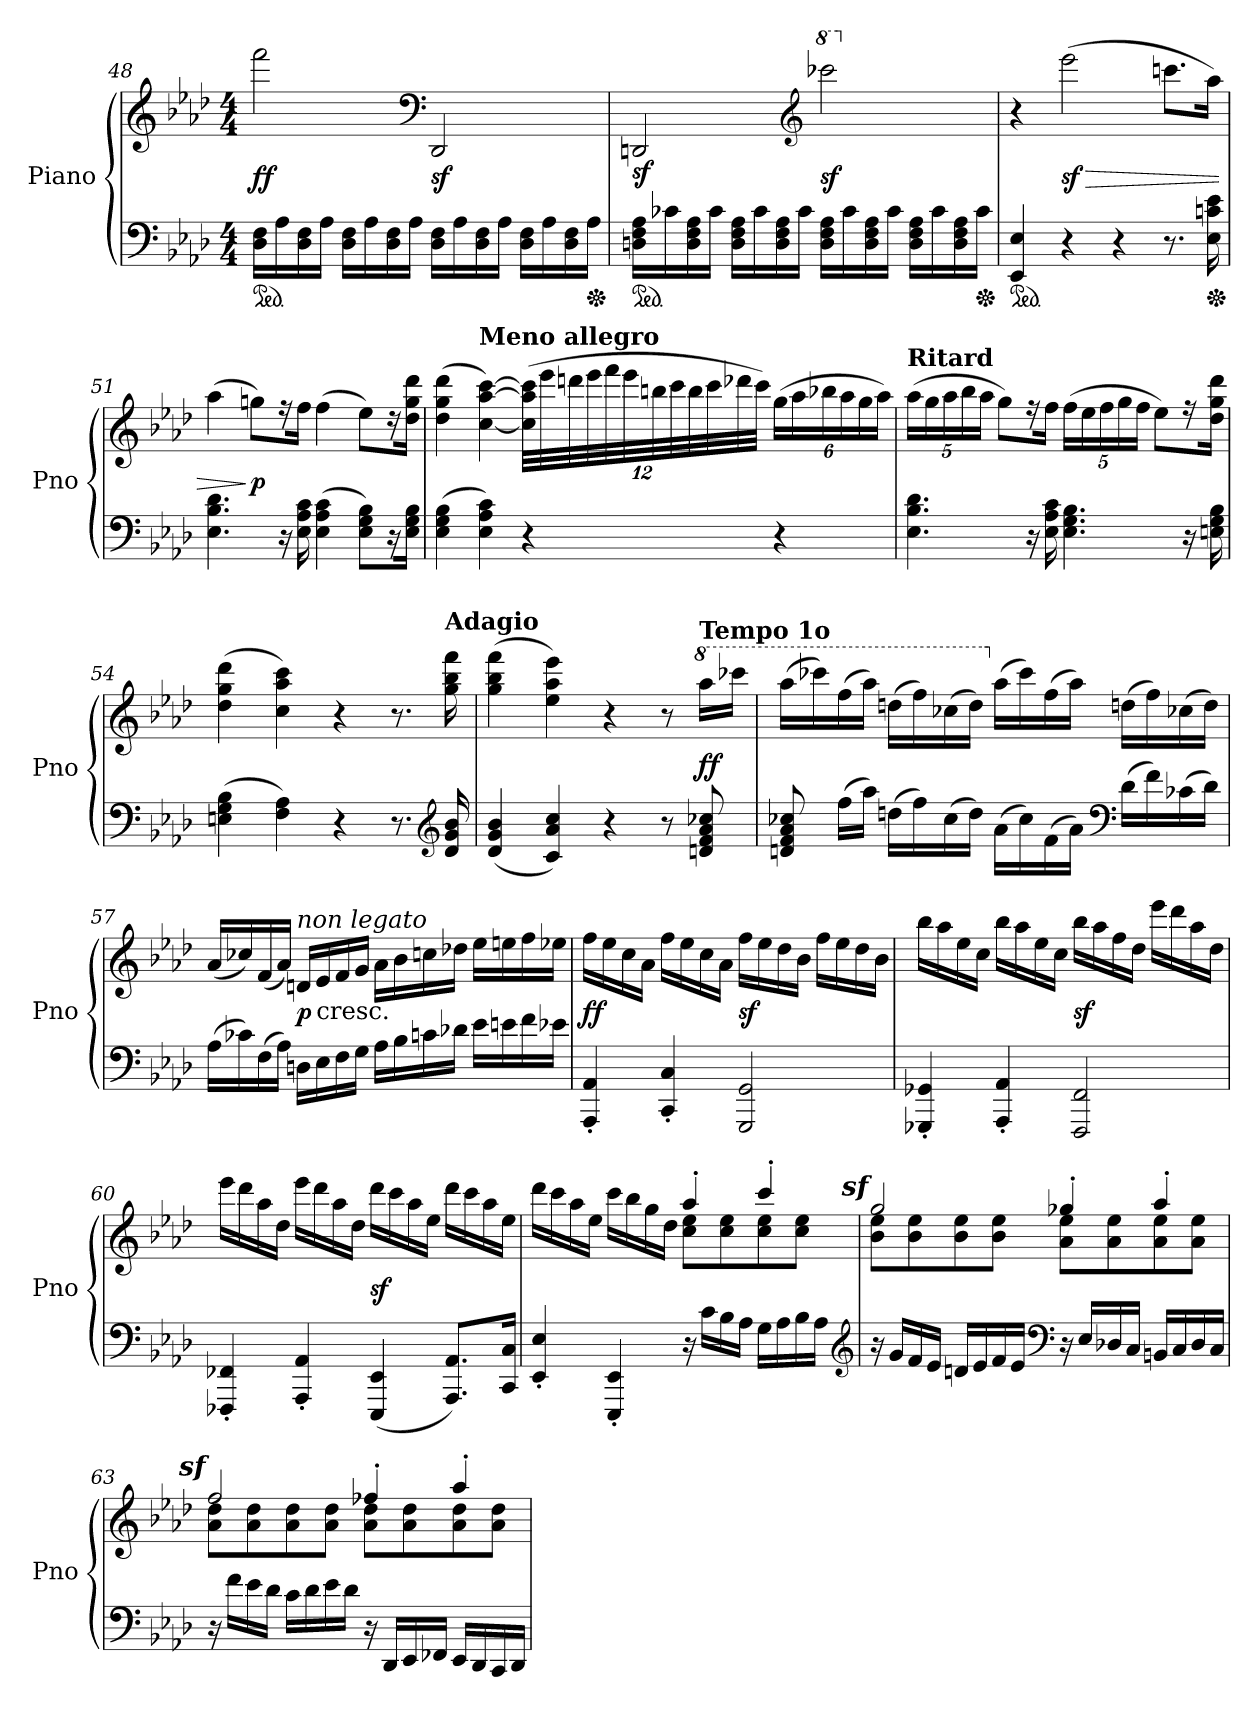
**kern	**kern	**dynam
*part1	*part1	*part1
*staff2	*staff1	*staff1/2
*I"Piano	*	*
*I'Pno	*	*
*clefF4	*clefG2	*
*k[b-e-a-d-]	*k[b-e-a-d-]	*
*M4/4	*M4/4	*
*ped	*	*
=48	=48	=48
16D- 16FLL	2fff	ff
16A-	.	.
16D- 16F	.	.
16A-JJ	.	.
16D- 16FLL	.	.
16A-	.	.
16D- 16F	.	.
16A-JJ	.	.
*	*clefF4	*
16D- 16FLL	2DD-	sf
16A-	.	.
16D- 16F	.	.
16A-JJ	.	.
16D- 16FLL	.	.
16A-	.	.
16D- 16F	.	.
*Xped	*	*
16A-JJ	.	.
=49	=49	=49
*ped	*	*
16Dn 16F 16A-LL	2DDn	sf
16c-X	.	.
16D 16F 16A-	.	.
16c-JJ	.	.
16D 16F 16A-LL	.	.
16c-	.	.
16D 16F 16A-	.	.
16c-JJ	.	.
*	*clefG2	*
*	*8va	*
16D 16F 16A-LL	2cccc-X	sf
16c-	.	.
16D 16F 16A-	.	.
16c-JJ	.	.
16D 16F 16A-LL	.	.
16c-	.	.
16D 16F 16A-	.	.
*Xped	*	*
16c-JJ	.	.
=50	=50	=50
*	*X8va	*
*ped	*	*
4EE- 4E-	4r	.
4r	(2eee-	> sf
4r	.	.
8.r	8.cccnL	.
*Xped	*	*
16E- 16cn 16e-	16aa-Jk)	.
=51	=51	=51
4.E- 4.B- 4.d-	(4aa-	.
.	8ggnL)	] p
16r	16rff	.
16E- 16A- 16c	16ffJk	.
(4E- 4A- 4c	(4ff	.
8E- 8G 8B-L)	8ee-L)	.
16r	16rdd	.
16E- 16G 16B-Jk	16dd- 16gg 16ddd-Jk	.
=52	=52	=52
(4E- 4G 4B-	(4dd- 4gg 4ddd-	.
!	!LO:TX:a:B:t=Meno allegro	!
4E- 4A- 4c)	[4cc [4aa- [4ccc)	.
*	*MM60	*
4r	(48cc] 48aa-] 48ccc]LLL	.
.	48eee-	.
.	48dddn	.
.	48eee-	.
.	48fff	.
.	48eee-	.
.	48bbn	.
.	48ccc	.
.	48bb	.
.	48ccc	.
.	48ddd-X	.
.	48cccJJJ)	.
4r	(24ggLL	.
.	24aa-	.
.	24bb-X	.
.	24aa-	.
.	24gg	.
.	24aa-JJ)	.
=53	=53	=53
!	!LO:TX:a:B:t=Ritard	!
4.E- 4.B- 4.d-	(20aa-LL	.
.	20gg	.
.	20aa-	.
.	20bb-	.
.	20aa-JJ	.
.	8ggL)	.
16r	16rff	.
16E- 16A- 16c	16ffJk	.
4.E- 4.G 4.B-	(20ffLL	.
.	20ee-	.
.	20ff	.
.	20gg	.
.	20ffJJ	.
.	8ee-L)	.
16r	16r	.
16En 16G 16B-	16dd- 16gg 16ddd-Jk	.
=54	=54	=54
(4En 4G 4B-	(4dd- 4gg 4ddd-	.
4F 4A-)	4cc 4aa- 4ccc)	.
4r	4r	.
8.r	8.r	.
*clefG2	*	*
*	*MM50	*
!	!LO:TX:a:B:t=Adagio	!
16d- 16g 16b-	16gg 16bb- 16fff	.
=55	=55	=55
(4d- 4g 4b-	(4gg 4bb- 4fff	.
4c 4a- 4cc)	4ee- 4aa- 4eee-)	.
4r	4r	.
8r	8r	.
*	*8va	*
*	*MM120	*
!	!LO:TX:a:B:t=Tempo 1o	!
8dn 8f 8a- 8cc-X	16aaa-LL	ff
.	16cccc-XJJ	.
=56	=56	=56
8dn 8f 8a- 8cc-X	(16aaa-LL	.
.	16cccc-X)	.
(16ffLL	(16fff	.
16aa-JJ)	16aaa-JJ)	.
(16ddnLL	(16dddnLL	.
16ff)	16fff)	.
(16cc-	(16ccc-X	.
16ddJJ)	16dddJJ)	.
*	*X8va	*
(16a-\LL	(16aa-LL	.
16cc-\)	16ccc-)	.
(16f\	(16ff	.
16a-\JJ)	16aa-JJ)	.
*clefF4	*	*
(16dLL	(16ddnLL	.
16f)	16ff)	.
(16c-X	(16cc-X	.
16dJJ)	16ddJJ)	.
=57	=57	=57
(16A-LL	(16a-LL	.
16c-X)	16cc-X)	.
(16F	(16f	.
16A-JJ)	16a-JJ)	.
!	!LO:TX:a:i:t=non legato	!
16DnLL	16dnLL	p
!	!LO:TX:c:t=cresc.	!
16E-	16e-	.
16F	16f	.
16GJJ	16gJJ	.
16A-LL	16a-LL	.
16B-	16b-	.
16cn	16ccn	.
16d-XJJ	16dd-XJJ	.
16e-LL	16ee-LL	.
16en	16een	.
16f	16ff	.
16e-XJJ	16ee-XJJ	.
=58	=58	=58
4AAA-' 4AA-'	16ffLL	ff
.	16ee-	.
.	16cc	.
.	16a-JJ	.
4CC' 4C'	16ffLL	.
.	16ee-	.
.	16cc	.
.	16a-JJ	.
2GGG 2GG	16ffLL	sf
.	16ee-	.
.	16dd-	.
.	16b-JJ	.
.	16ffLL	.
.	16ee-	.
.	16dd-	.
.	16b-JJ	.
=59	=59	=59
4GGG-X' 4GG-X'	16bb-LL	.
.	16aa-	.
.	16ee-	.
.	16ccJJ	.
4AAA-' 4AA-'	16bb-LL	.
.	16aa-	.
.	16ee-	.
.	16ccJJ	.
2FFF 2FF	16bb-LL	sf
.	16aa-	.
.	16ff	.
.	16dd-JJ	.
.	16eee-LL	.
.	16ddd-	.
.	16aa-	.
.	16dd-JJ	.
=60	=60	=60
4FFF-X' 4FF-X'	16eee-LL	.
.	16ddd-	.
.	16aa-	.
.	16dd-JJ	.
4AAA-' 4AA-'	16eee-LL	.
.	16ddd-	.
.	16aa-	.
.	16dd-JJ	.
(4EEE- 4EE-	16ddd-LL	sf
.	16ccc	.
.	16aa-	.
.	16ee-JJ	.
8.AAA- 8.AA-L)	16ddd-LL	.
.	16ccc	.
.	16aa-	.
16CC 16CJk	16ee-JJ	.
=61	=61	=61
*	*^	*
4EE-' 4E-'	2ryy	16ddd-LL	.
.	.	16ccc	.
.	.	16aa-	.
.	.	16ee-JJ	.
4EEE-' 4EE-'	.	16cccLL	.
.	.	16bb-	.
.	.	16gg	.
.	.	16dd-JJ	.
16r	4aa-'	8cc 8ee-L	.
16cLL	.	.	.
16B-	.	8cc 8ee-	.
16A-JJ	.	.	.
16GLL	4ccc'	8cc 8ee-	.
16A-	.	.	.
16B-	.	8cc 8ee-J	.
16A-JJ	.	.	.
*clefG2	*	*	*
=62	=62	=62	=62
!	!LO:DY:rj	!	!
16r	2ggz>	8b- 8ee-L	.
16gLL	.	.	.
16f	.	8b- 8ee-	.
16e-JJ	.	.	.
16dnLL	.	8b- 8ee-	.
16e-	.	.	.
16f	.	8b- 8ee-J	.
16e-JJ	.	.	.
*clefF4	*	*	*
16r	4gg-X'	8a- 8ee-L	.
16E-/LL	.	.	.
16D-X/	.	8a- 8ee-	.
16C/JJ	.	.	.
16BBnLL	4aa-'	8a- 8ee-	.
16C	.	.	.
16D-	.	8a- 8ee-J	.
16CJJ	.	.	.
=63	=63	=63	=63
!	!LO:DY:rj	!	!
16r	2ffz>	8a- 8dd-L	.
16fLL	.	.	.
16e-	.	8a- 8dd-	.
16d-JJ	.	.	.
16cLL	.	8a- 8dd-	.
16d-	.	.	.
16e-	.	8a- 8dd-J	.
16d-JJ	.	.	.
16r	4ff-X'	8a- 8dd-L	.
16DD-LL	.	.	.
16EE-	.	8a- 8dd-	.
16FF-XJJ	.	.	.
16EE-LL	4aa-'	8a- 8dd-	.
16DD-	.	.	.
16CC	.	8a- 8dd-J	.
16DD-JJ	.	.	.
*	*v	*v	*
=	=	=
*-	*-	*-
